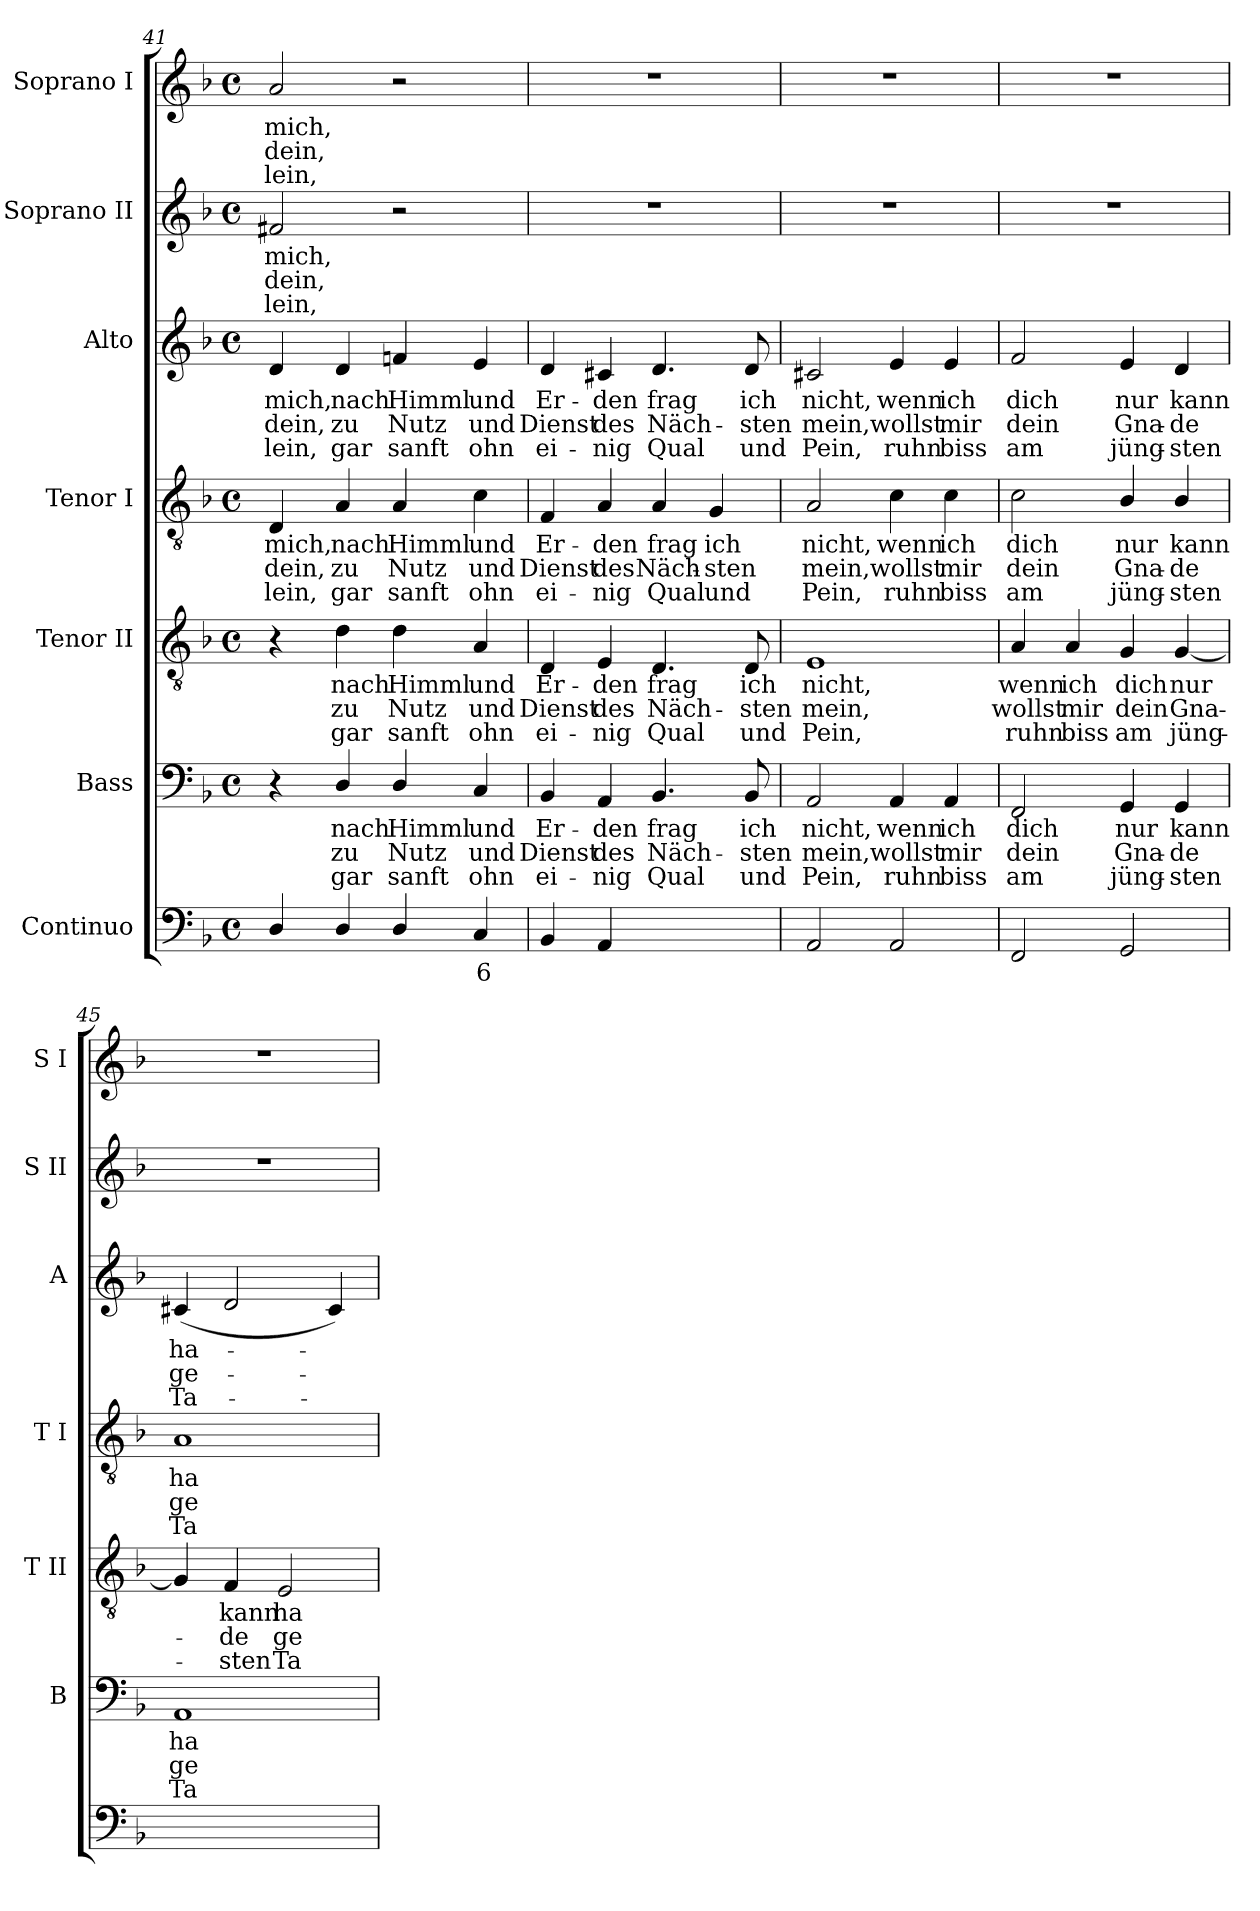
**kern	**text	**text	**kern	**text	**text	**text	**kern	**text	**text	**text	**kern	**text	**text	**text	**kern	**text	**text	**text	**kern	**text	**text	**text	**kern	**text	**text	**text
*part7	*part7	*part7	*part6	*part6	*part6	*part6	*part5	*part5	*part5	*part5	*part4	*part4	*part4	*part4	*part3	*part3	*part3	*part3	*part2	*part2	*part2	*part2	*part1	*part1	*part1	*part1
*staff7	*staff7	*staff7	*staff6	*staff6	*staff6	*staff6	*staff5	*staff5	*staff5	*staff5	*staff4	*staff4	*staff4	*staff4	*staff3	*staff3	*staff3	*staff3	*staff2	*staff2	*staff2	*staff2	*staff1	*staff1	*staff1	*staff1
*I"Continuo	*	*	*I"Bass	*	*	*	*I"Tenor II	*	*	*	*I"Tenor I	*	*	*	*I"Alto	*	*	*	*I"Soprano II	*	*	*	*I"Soprano I	*	*	*
*	*	*	*I'B	*	*	*	*I'T II	*	*	*	*I'T I	*	*	*	*I'A	*	*	*	*I'S II	*	*	*	*I'S I	*	*	*
*clefF4	*	*	*clefF4	*	*	*	*clefGv2	*	*	*	*clefGv2	*	*	*	*clefG2	*	*	*	*clefG2	*	*	*	*clefG2	*	*	*
*k[b-]	*	*	*k[b-]	*	*	*	*k[b-]	*	*	*	*k[b-]	*	*	*	*k[b-]	*	*	*	*k[b-]	*	*	*	*k[b-]	*	*	*
*F:	*	*	*F:	*	*	*	*F:	*	*	*	*F:	*	*	*	*F:	*	*	*	*F:	*	*	*	*F:	*	*	*
*M4/4	*	*	*M4/4	*	*	*	*M4/4	*	*	*	*M4/4	*	*	*	*M4/4	*	*	*	*M4/4	*	*	*	*M4/4	*	*	*
*met(c)	*	*	*met(c)	*	*	*	*met(c)	*	*	*	*met(c)	*	*	*	*met(c)	*	*	*	*met(c)	*	*	*	*met(c)	*	*	*
=41	=41	=41	=41	=41	=41	=41	=41	=41	=41	=41	=41	=41	=41	=41	=41	=41	=41	=41	=41	=41	=41	=41	=41	=41	=41	=41
!	!	!	!	!	!	!	!	!	!	!	!	!LO:LY:b	!LO:LY:b	!LO:LY:b	!	!LO:LY:b	!LO:LY:b	!LO:LY:b	!	!LO:LY:b	!LO:LY:b	!LO:LY:b	!	!LO:LY:b	!LO:LY:b	!LO:LY:b
4D/	.	.	4r	.	.	.	4r	.	.	.	4D	-mich,	dein,	lein,	4d	-mich,	dein,	lein,	2f#X	-mich,	dein,	lein,	2a	-mich,	dein,	lein,
!	!	!	!	!LO:LY:b	!LO:LY:b	!LO:LY:b	!	!LO:LY:b	!LO:LY:b	!LO:LY:b	!	!LO:LY:b	!LO:LY:b	!LO:LY:b	!	!LO:LY:b	!LO:LY:b	!LO:LY:b	!	!	!	!	!	!	!	!
4D/	.	.	4D/	nach	zu	gar	4d	nach	zu	gar	4A	nach	zu	gar	4d	nach	zu	gar	.	.	.	.	.	.	.	.
!	!	!	!	!LO:LY:b	!LO:LY:b	!LO:LY:b	!	!LO:LY:b	!LO:LY:b	!LO:LY:b	!	!LO:LY:b	!LO:LY:b	!LO:LY:b	!	!LO:LY:b	!LO:LY:b	!LO:LY:b	!	!	!	!	!	!	!	!
4D/	.	.	4D/	Himml	Nutz	sanft	4d	Himml	Nutz	sanft	4A	Himml	Nutz	sanft	4fn	Himml	Nutz	sanft	2r	.	.	.	2r	.	.	.
!	!LO:LY:b	!	!	!LO:LY:b	!LO:LY:b	!LO:LY:b	!	!LO:LY:b	!LO:LY:b	!LO:LY:b	!	!LO:LY:b	!LO:LY:b	!LO:LY:b	!	!LO:LY:b	!LO:LY:b	!LO:LY:b	!	!	!	!	!	!	!	!
4C	6	.	4C	und	und	ohn	4A	und	und	ohn	4c	und	und	ohn	4e	und	und	ohn	.	.	.	.	.	.	.	.
=42	=42	=42	=42	=42	=42	=42	=42	=42	=42	=42	=42	=42	=42	=42	=42	=42	=42	=42	=42	=42	=42	=42	=42	=42	=42	=42
!	!	!	!	!LO:LY:b	!LO:LY:b	!LO:LY:b	!	!LO:LY:b	!LO:LY:b	!LO:LY:b	!	!LO:LY:b	!LO:LY:b	!LO:LY:b	!	!LO:LY:b	!LO:LY:b	!LO:LY:b	!	!	!	!	!	!	!	!
4BB-	.	.	4BB-	Er-	-Dienst	ei-	4D	Er-	-Dienst	ei-	4F	Er-	-Dienst	ei-	4d	Er-	-Dienst	ei-	1r	.	.	.	1r	.	.	.
!	!	!	!	!LO:LY:b	!LO:LY:b	!LO:LY:b	!	!LO:LY:b	!LO:LY:b	!LO:LY:b	!	!LO:LY:b	!LO:LY:b	!LO:LY:b	!	!LO:LY:b	!LO:LY:b	!LO:LY:b	!	!	!	!	!	!	!	!
4AA	.	.	4AA	-den	des	nig	4E	-den	des	nig	4A	-den	des	nig	4c#X	-den	des	nig	.	.	.	.	.	.	.	.
!	!LO:LY:b	!	!	!LO:LY:b	!LO:LY:b	!LO:LY:b	!	!LO:LY:b	!LO:LY:b	!LO:LY:b	!	!LO:LY:b	!LO:LY:b	!LO:LY:b	!	!LO:LY:b	!LO:LY:b	!LO:LY:b	!	!	!	!	!	!	!	!
[4BB-yy	7	.	4.BB-	frag	Näch-	-Qual	4.D	frag	Näch-	-Qual	4A	frag	Näch-	-Qual	4.d	frag	Näch-	-Qual	.	.	.	.	.	.	.	.
!	!LO:LY:b	!	!	!	!	!	!	!	!	!	!	!LO:LY:b	!LO:LY:b	!LO:LY:b	!	!	!	!	!	!	!	!	!	!	!	!
4BB-yy]	6	.	.	.	.	.	.	.	.	.	4G	ich	sten	und	.	.	.	.	.	.	.	.	.	.	.	.
!	!	!	!	!LO:LY:b	!LO:LY:b	!LO:LY:b	!	!LO:LY:b	!LO:LY:b	!LO:LY:b	!	!	!	!	!	!LO:LY:b	!LO:LY:b	!LO:LY:b	!	!	!	!	!	!	!	!
.	.	.	8BB-	ich	sten	und	8D	ich	sten	und	.	.	.	.	8d	ich	sten	und	.	.	.	.	.	.	.	.
=43	=43	=43	=43	=43	=43	=43	=43	=43	=43	=43	=43	=43	=43	=43	=43	=43	=43	=43	=43	=43	=43	=43	=43	=43	=43	=43
!	!	!	!	!LO:LY:b	!LO:LY:b	!LO:LY:b	!	!LO:LY:b	!LO:LY:b	!LO:LY:b	!	!LO:LY:b	!LO:LY:b	!LO:LY:b	!	!LO:LY:b	!LO:LY:b	!LO:LY:b	!	!	!	!	!	!	!	!
2AA	.	.	2AA	nicht,	mein,	Pein,	1E	nicht,	mein,	Pein,	2A	nicht,	mein,	Pein,	2c#X	nicht,	mein,	Pein,	1r	.	.	.	1r	.	.	.
!	!	!	!	!LO:LY:b	!LO:LY:b	!LO:LY:b	!	!	!	!	!	!LO:LY:b	!LO:LY:b	!LO:LY:b	!	!LO:LY:b	!LO:LY:b	!LO:LY:b	!	!	!	!	!	!	!	!
2AA	.	.	4AA	wenn	wollst	ruhn	.	.	.	.	4c	wenn	wollst	ruhn	4e	wenn	wollst	ruhn	.	.	.	.	.	.	.	.
!	!	!	!	!LO:LY:b	!LO:LY:b	!LO:LY:b	!	!	!	!	!	!LO:LY:b	!LO:LY:b	!LO:LY:b	!	!LO:LY:b	!LO:LY:b	!LO:LY:b	!	!	!	!	!	!	!	!
.	.	.	4AA	ich	mir	biss	.	.	.	.	4c	ich	mir	biss	4e	ich	mir	biss	.	.	.	.	.	.	.	.
=44	=44	=44	=44	=44	=44	=44	=44	=44	=44	=44	=44	=44	=44	=44	=44	=44	=44	=44	=44	=44	=44	=44	=44	=44	=44	=44
!	!	!	!	!LO:LY:b	!LO:LY:b	!LO:LY:b	!	!LO:LY:b	!LO:LY:b	!LO:LY:b	!	!LO:LY:b	!LO:LY:b	!LO:LY:b	!	!LO:LY:b	!LO:LY:b	!LO:LY:b	!	!	!	!	!	!	!	!
2FF	.	.	2FF	dich	dein	am	4A	wenn	wollst	ruhn	2c	dich	dein	am	2f	dich	dein	am	1r	.	.	.	1r	.	.	.
!	!	!	!	!	!	!	!	!LO:LY:b	!LO:LY:b	!LO:LY:b	!	!	!	!	!	!	!	!	!	!	!	!	!	!	!	!
.	.	.	.	.	.	.	4A	ich	mir	biss	.	.	.	.	.	.	.	.	.	.	.	.	.	.	.	.
!	!	!	!	!LO:LY:b	!LO:LY:b	!LO:LY:b	!	!LO:LY:b	!LO:LY:b	!LO:LY:b	!	!LO:LY:b	!LO:LY:b	!LO:LY:b	!	!LO:LY:b	!LO:LY:b	!LO:LY:b	!	!	!	!	!	!	!	!
2GG	.	.	4GG	nur	Gna-	-jüng-	4G	dich	dein	am	4B-/	nur	Gna-	-jüng-	4e	nur	Gna-	-jüng-	.	.	.	.	.	.	.	.
!	!	!	!	!LO:LY:b	!LO:LY:b	!LO:LY:b	!	!LO:LY:b	!LO:LY:b	!LO:LY:b	!	!LO:LY:b	!LO:LY:b	!LO:LY:b	!	!LO:LY:b	!LO:LY:b	!LO:LY:b	!	!	!	!	!	!	!	!
.	.	.	4GG	-kann	de	sten	[4G	nur	Gna-	jüng-	4B-/	-kann	de	sten	4d	-kann	de	sten	.	.	.	.	.	.	.	.
=45	=45	=45	=45	=45	=45	=45	=45	=45	=45	=45	=45	=45	=45	=45	=45	=45	=45	=45	=45	=45	=45	=45	=45	=45	=45	=45
!	!LO:LY:b	!	!	!LO:LY:b	!LO:LY:b	!LO:LY:b	!	!	!	!	!	!LO:LY:b	!LO:LY:b	!LO:LY:b	!	!LO:LY:b	!LO:LY:b	!LO:LY:b	!	!	!	!	!	!	!	!
[4AAyy	7	.	1AA	ha-	-ge-	-Ta-	4G]	.	.	.	1A	ha-	-ge-	-Ta-	(<4c#X	ha-	ge-	Ta-	1r	.	.	.	1r	.	.	.
!	!LO:LY:b	!LO:LY:b	!	!	!	!	!	!LO:LY:b	!LO:LY:b	!LO:LY:b	!	!	!	!	!	!	!	!	!	!	!	!	!	!	!	!
4AAyy_	6	4	.	.	.	.	4F	kann	de	sten	.	.	.	.	2d	.	.	.	.	.	.	.	.	.	.	.
!	!	!LO:LY:b	!	!	!	!	!	!LO:LY:b	!LO:LY:b	!LO:LY:b	!	!	!	!	!	!	!	!	!	!	!	!	!	!	!	!
4AAyy_	.	4	.	.	.	.	2E	ha-	-ge-	-Ta-	.	.	.	.	.	.	.	.	.	.	.	.	.	.	.	.
4AAyy]	.	.	.	.	.	.	.	.	.	.	.	.	.	.	4c#)	.	.	.	.	.	.	.	.	.	.	.
=	=	=	=	=	=	=	=	=	=	=	=	=	=	=	=	=	=	=	=	=	=	=	=	=	=	=
*-	*-	*-	*-	*-	*-	*-	*-	*-	*-	*-	*-	*-	*-	*-	*-	*-	*-	*-	*-	*-	*-	*-	*-	*-	*-	*-
